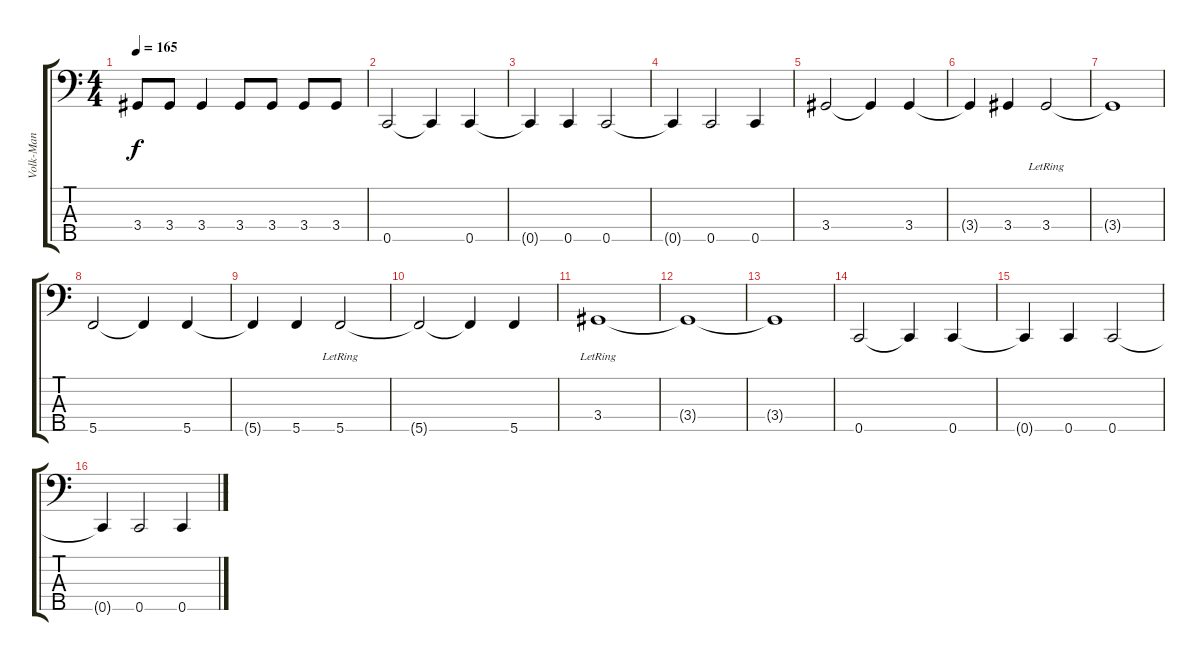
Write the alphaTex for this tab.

\track ("Volk-Man" "Volk-Man") {instrument electricbasspick}
\staff {score tabs}
\tuning (Ab2 Eb2 Bb1 F1 C1) {hide}
\ts (4 4)
\tempo 165
\clef f4
\ks c
3.4.8{dy f} 3.4.8 3.4.4 3.4.8 3.4.8 3.4.8 3.4.8 |
0.5.2 0.5{t}.4 0.5.4 |
0.5{t}.4 0.5.4 0.5.2 |
0.5{t}.4 0.5.2 0.5.4 |
3.4.2 3.4{t}.4 3.4.4 |
3.4{t}.4 3.4.4 3.4{lr}.2 |
3.4{t}.1 |
5.5.2 5.5{t}.4 5.5.4 |
5.5{t}.4 5.5.4 5.5{lr}.2 |
5.5{t}.2 5.5{t}.4 5.5.4 |
3.4{lr}.1 |
3.4{t}.1 |
3.4{t}.1 |
0.5.2 0.5{t}.4 0.5.4 |
0.5{t}.4 0.5.4 0.5.2 |
0.5{t}.4 0.5.2 0.5.4
